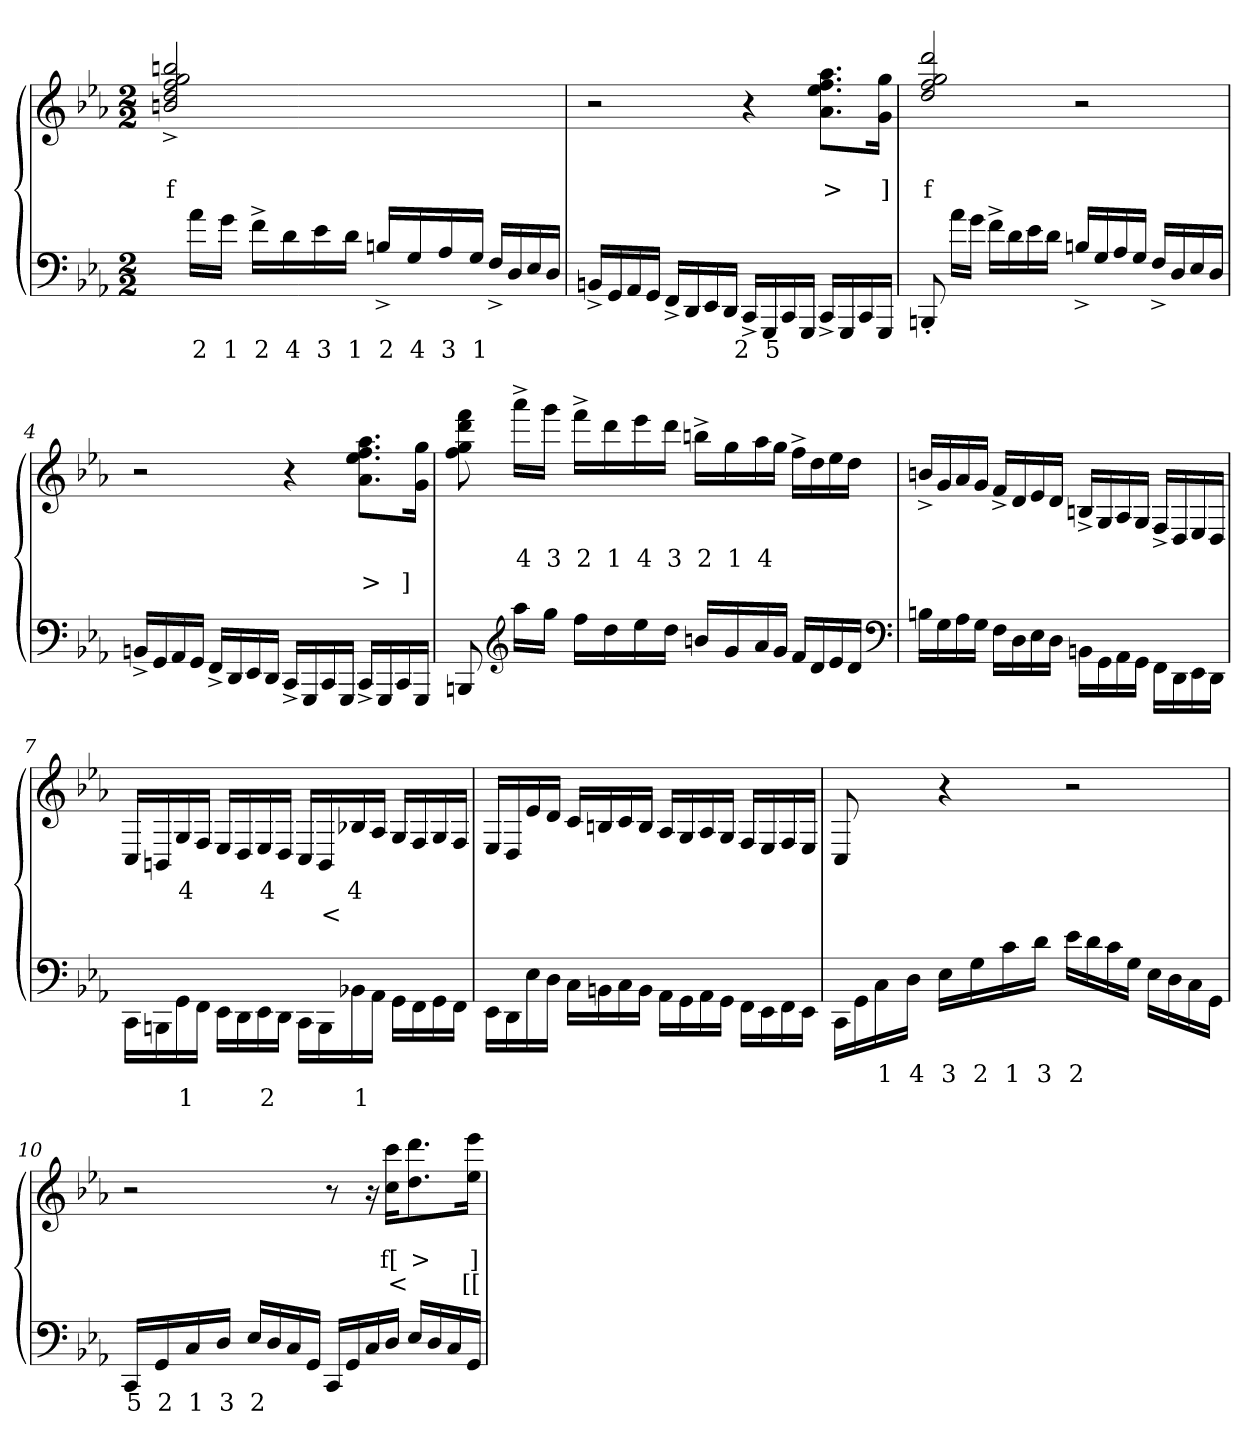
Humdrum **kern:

**kern	**text	**text	**kern	**text	**text	**text
*part2	*part2	*part2	*part1	*part1	*part1	*part1
*staff2	*staff2	*staff2	*staff1	*staff1	*staff1	*staff1
*clefF4	*	*	*clefG2	*	*	*
*k[b-e-a-]	*	*	*k[b-e-a-]	*	*	*
*M2/2	*	*	*M2/2	*	*	*
=1	=1	=1	=1	=1	=1	=1
8ryy	.	.	2bbn/^> 2gg/^> 2ff/^> 2dd/^> 2bn/^>	.	f	.
16a-LL	2	.	.	.	.	.
16gJJ	1	.	.	.	.	.
16f^>LL	2	.	.	.	.	.
16d	4	.	.	.	.	.
16e-	3	.	.	.	.	.
16dJJ	1	.	.	.	.	.
16Bn^>/LL	2	.	2ryy	.	.	.
16G	4	.	.	.	.	.
16A-	3	.	.	.	.	.
16GJJ	1	.	.	.	.	.
16F^>/LL	.	.	.	.	.	.
16D	.	.	.	.	.	.
16E-	.	.	.	.	.	.
16DJJ	.	.	.	.	.	.
=2	=2	=2	=2	=2	=2	=2
16BBn^>LL	.	.	2r	.	.	.
16GG	.	.	.	.	.	.
16AA-	.	.	.	.	.	.
16GGJJ	.	.	.	.	.	.
16FF^>LL	.	.	.	.	.	.
16DD	.	.	.	.	.	.
16EE-	.	.	.	.	.	.
16DDJJ	.	.	.	.	.	.
16CC^>LL	2	.	4r	.	.	.
16GGG	5	.	.	.	.	.
16CC	.	.	.	.	.	.
16GGGJJ	.	.	.	.	.	.
16CC^>LL	.	.	8.aa- 8.ff 8.ee- 8.a-L	.	>	.
16GGG	.	.	.	.	.	.
16CC	.	.	.	.	.	.
16GGGJJ	.	.	16gg 16gJk	.	]	.
=3	=3	=3	=3	=3	=3	=3
8BBBn'>	.	.	2ddd/ 2gg/ 2ff/ 2dd/	.	f	.
16a-LL	.	.	.	.	.	.
16gJJ	.	.	.	.	.	.
16f^>LL	.	.	.	.	.	.
16d	.	.	.	.	.	.
16e-	.	.	.	.	.	.
16dJJ	.	.	.	.	.	.
16Bn^>/LL	.	.	2r	.	.	.
16G	.	.	.	.	.	.
16A-	.	.	.	.	.	.
16GJJ	.	.	.	.	.	.
16F^>/LL	.	.	.	.	.	.
16D	.	.	.	.	.	.
16E-	.	.	.	.	.	.
16DJJ	.	.	.	.	.	.
=4	=4	=4	=4	=4	=4	=4
16BBn^>LL	.	.	2r	.	.	.
16GG	.	.	.	.	.	.
16AA-	.	.	.	.	.	.
16GGJJ	.	.	.	.	.	.
16FF^>LL	.	.	.	.	.	.
16DD	.	.	.	.	.	.
16EE-	.	.	.	.	.	.
16DDJJ	.	.	.	.	.	.
16CC^>LL	.	.	4r	.	.	.
16GGG	.	.	.	.	.	.
16CC	.	.	.	.	.	.
16GGGJJ	.	.	.	.	.	.
16CC^>LL	.	.	8.aa- 8.ff 8.ee- 8.a-L	.	>	.
16GGG	.	.	.	.	.	.
16CC	.	.	.	.	.	.
16GGGJJ	.	.	16gg 16gJk	.	]	.
=5	=5	=5	=5	=5	=5	=5
8BBBn	.	.	8fff 8ddd 8gg 8ff	.	.	.
*clefG2	*	*	*	*	*	*
16aa-LL	.	.	16aaa-^>LL	4	.	.
16ggJJ	.	.	16gggJJ	3	.	.
16ffLL	.	.	16fff^>LL	2	.	.
16dd	.	.	16ddd	1	.	.
16ee-	.	.	16eee-	4	.	.
16ddJJ	.	.	16dddJJ	3	.	.
16bnLL	.	.	16bbn^>LL	2	.	.
16g	.	.	16gg	1	.	.
16a-	.	.	16aa-	4	.	.
16gJJ	.	.	16ggJJ	.	.	.
16fLL	.	.	16ff^>LL	.	.	.
16d	.	.	16dd	.	.	.
16e-	.	.	16ee-	.	.	.
16dJJ	.	.	16ddJJ	.	.	.
*clefF4	*	*	*	*	*	*
=6	=6	=6	=6	=6	=6	=6
16BnLL	.	.	16bn^>LL	.	.	.
16G	.	.	16g	.	.	.
16A-	.	.	16a-	.	.	.
16GJJ	.	.	16gJJ	.	.	.
16FLL	.	.	16f^>LL	.	.	.
16D	.	.	16d	.	.	.
16E-	.	.	16e-	.	.	.
16DJJ	.	.	16dJJ	.	.	.
16BBn\LL	.	.	16B^>LL	.	.	.
16GG	.	.	16G	.	.	.
16AA-	.	.	16A-	.	.	.
16GGJJ	.	.	16GJJ	.	.	.
16FF\LL	.	.	16F^>LL	.	.	.
16DD	.	.	16D	.	.	.
16EE-	.	.	16E-	.	.	.
16DDJJ	.	.	16DJJ	.	.	.
=7	=7	=7	=7	=7	=7	=7
16CCLL	.	.	16CLL	.	.	.
16BBBn\	.	.	16BBn	.	.	.
16GG	.	1	16G	4	.	.
16FFJJ	.	.	16FJJ	.	.	.
16EE-LL	.	.	16E-LL	.	.	.
16DD\	.	.	16D	.	.	.
16EE-	.	2	16E-	4	.	.
16DDJJ	.	.	16DJJ	.	.	.
16CCLL	.	.	16CLL	.	.	.
16BBB\	.	.	16BB	.	<	.
16BB-X	.	1	16B-X	4	.	.
16AA-JJ	.	.	16A-JJ	.	.	.
16GGLL	.	.	16GLL	.	.	.
16FF\	.	.	16F	.	.	.
16GG	.	.	16G	.	.	.
16FFJJ	.	.	16FJJ	.	.	.
=8	=8	=8	=8	=8	=8	=8
16EE-LL	.	.	16E-LL	.	.	.
16DD\	.	.	16D	.	.	.
16E-	.	.	16e-	.	.	.
16DJJ	.	.	16dJJ	.	.	.
16CLL	.	.	16cLL	.	.	.
16BBn\	.	.	16Bn	.	.	.
16C	.	.	16c	.	.	.
16BBJJ	.	.	16BJJ	.	.	.
16AA-LL	.	.	16A-LL	.	.	.
16GG	.	.	16G	.	.	.
16AA-\	.	.	16A-	.	.	.
16GGJJ	.	.	16GJJ	.	.	.
16FFLL	.	.	16FLL	.	.	.
16EE-\	.	.	16E-	.	.	.
16FF	.	.	16F	.	.	.
16EE-JJ	.	.	16E-JJ	.	.	.
=9	=9	=9	=9	=9	=9	=9
16CC\LL	.	.	8C	.	.	.
16GG	.	.	.	.	.	.
16C	1	.	8ryy	.	.	.
16DJJ	4	.	.	.	.	.
16E-LL	3	.	4r	.	<	.
16G	2	.	.	.	.	.
16c	1	.	.	.	.	.
16dJJ	3	.	.	.	.	.
16e-LL	2	.	2r	.	>	.
16d	.	.	.	.	.	.
16c	.	.	.	.	.	.
16GJJ	.	.	.	.	.	.
16E-\LL	.	.	.	.	.	.
16D	.	.	.	.	.	.
16C	.	.	.	.	.	.
16GGJJ	.	.	.	.	.	.
=10	=10	=10	=10	=10	=10	=10
16CCLL	5	.	2r	.	.	.
16GG	2	.	.	.	.	.
16C	1	.	.	.	.	.
16DJJ	3	.	.	.	.	.
16E-LL	2	.	.	.	.	.
16D	.	.	.	.	.	.
16C	.	.	.	.	.	.
16GGJJ	.	.	.	.	.	.
16CCLL	.	.	8r	.	.	.
16GG	.	.	.	.	.	.
16C	.	.	16r	.	.	.
16DJJ	.	.	16ccc 16ccKL	.	f[	<
16E-LL	.	.	8.ddd 8.dd	.	>	.
16D	.	.	.	.	.	.
16C	.	.	.	.	.	.
16GGJJ	.	.	16eee- 16ee-Jk	.	]	[[
=	=	=	=	=	=	=
*-	*-	*-	*-	*-	*-	*-
